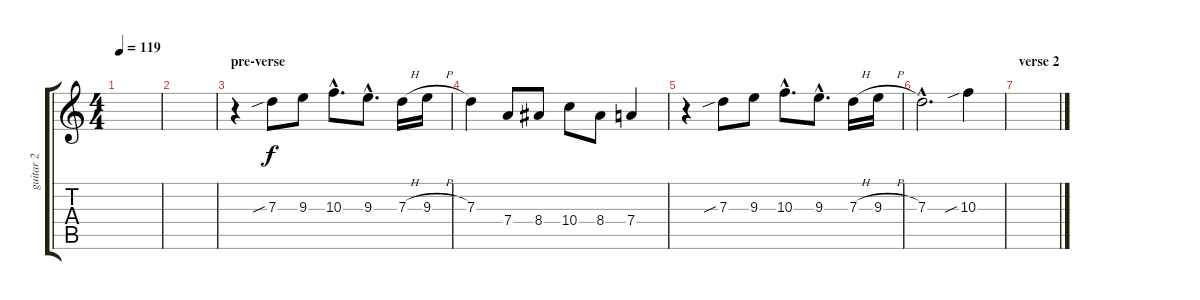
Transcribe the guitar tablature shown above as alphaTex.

\track ("guitar 2" "guitar 2") {instrument electricguitarclean}
\staff {score tabs}
\tuning (E4 B3 G3 D3 A2 E2) {hide}
\ts (4 4)
\tempo 119
\clef g2
\ks c
|
|
\section ("" "pre-verse")
r.4 7.3{sib}.8 9.3.8 10.3{hac}.8{d} 9.3{hac}.8{d} 7.3{h}.16 9.3{h}.16 |
7.3.4 7.4.8 8.4.8 10.4.8 8.4.8 7.4.4 |
r.4 7.3{sib}.8 9.3.8 10.3{hac}.8{d} 9.3{hac}.8{d} 7.3{h}.16 9.3{h}.16 |
7.3{hac}.2{d} 10.3{sib}.4 |
\section ("" "verse 2")
